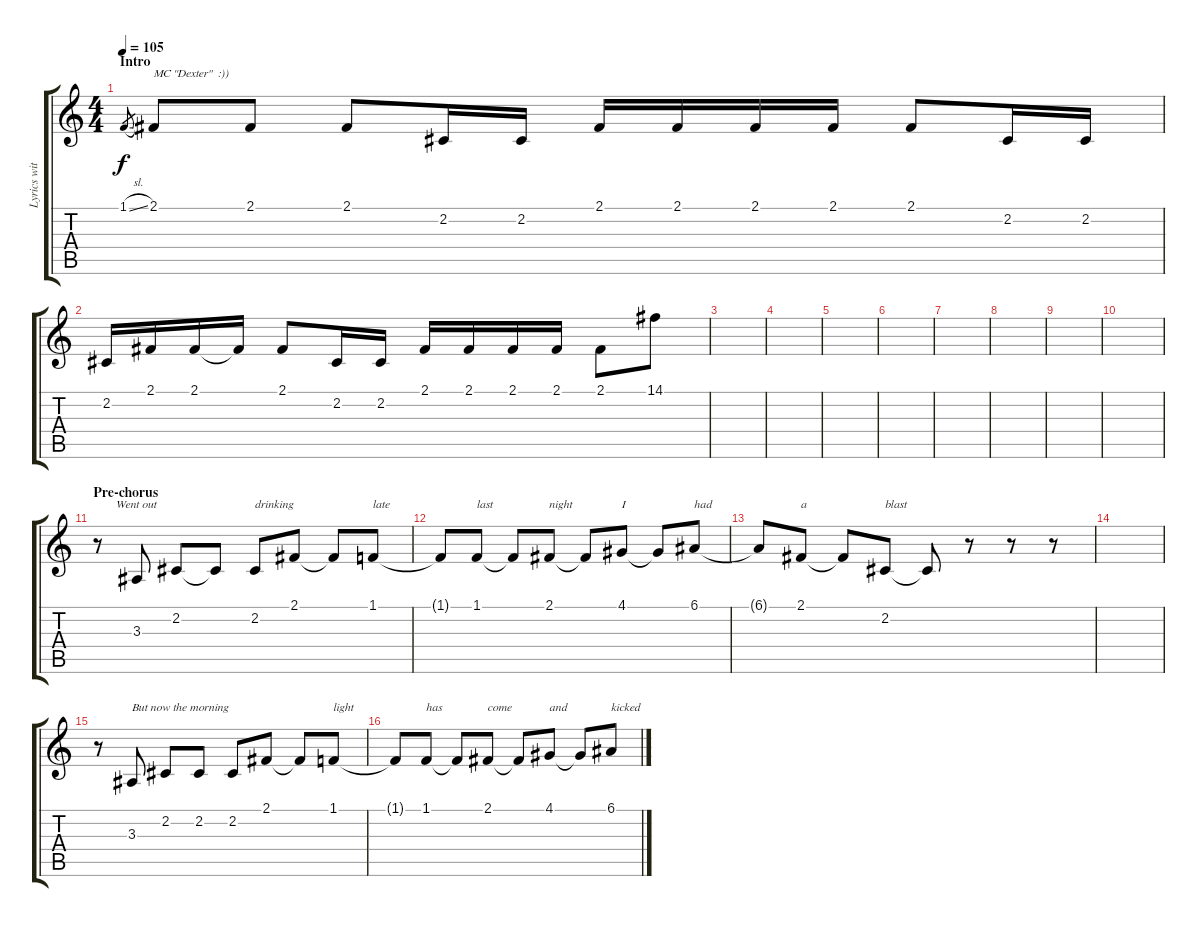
\track ("Lyrics with text (Dexter)" "Lyrics wit") {instrument oboe}
\staff {score tabs}
\tuning (E4 B3 G3 D3 A2 E2) {hide}
\ts (4 4)
\section ("" "Intro")
\tempo 105
\clef g2
\ks c
1.1{sl}.8{gr dy f instrument oboe} 2.1.8{txt "MC \"Dexter\"  :))"} 2.1.8 2.1.8 2.2.16 2.2.16 2.1.16 2.1.16 2.1.16 2.1.16 2.1.8 2.2.16 2.2.16 |
2.2.16 2.1.16 2.1.16 2.1{t}.16 2.1.8 2.2.16 2.2.16 2.1.16 2.1.16 2.1.16 2.1.16 2.1.8 14.1.8 |
|
|
|
|
|
|
|
|
\section ("" "Pre-chorus")
r.8{txt "      Went out"} 3.3.8 2.2.8 2.2{t}.8 2.2.8{txt "drinking"} 2.1.8 2.1{t}.8 1.1.8{txt "late"} |
1.1{t}.8 1.1.8{txt "last"} 1.1{t}.8 2.1.8{txt "night"} 2.1{t}.8 4.1.8{txt "I"} 4.1{t}.8 6.1.8{txt "had"} |
6.1{t}.8 2.1.8{txt "a"} 2.1{t}.8 2.2.8{txt "blast"} 2.2{t}.8 r.8 r.8 r.8 |
|
r.8 3.3.8{txt "But now the morning"} 2.2.8 2.2.8 2.2.8 2.1.8 2.1{t}.8 1.1.8{txt "light"} |
1.1{t}.8 1.1.8{txt "has"} 1.1{t}.8 2.1.8{txt "come"} 2.1{t}.8 4.1.8{txt "and"} 4.1{t}.8 6.1.8{txt "kicked"}
